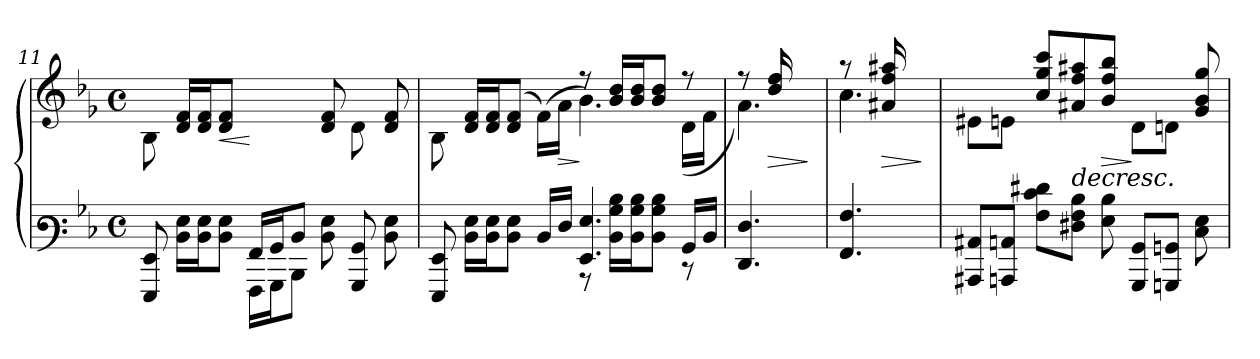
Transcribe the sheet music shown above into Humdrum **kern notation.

**kern	**kern	**dynam
*part1	*part1	*part1
*staff2	*staff1	*staff1/2
*clefF3	*clefG3	*
*k[b-e-]	*k[b-e-]	*
*M4/4	*M4/4	*
*met(c)	*met(c)	*
=11	=11	=11
*^	*	*
8GGG/ 8GG/	4.ryy	8G\	.
16D\ 16G\LL	.	16B-/ 16d/LL	.
16D\ 16G\J	.	16B-/ 16d/J	.
!	!	!	!LO:HP:b
!	!	!	!LO:HP:n=1:b
8D\ 8G\J	.	8B-/ 8d/J	< >
16AA/LL	16AAA\LL	4ryy	[
16BB-/J	16BBB-\J	.	.
8D/J	8DD\J	.	.
4.ryy	8D\ 8G\	8B-/ 8d/	.
.	8BBB-/ 8BB-/	8B-\	]
.	8D\ 8G\	8B-/ 8d/	.
=12	=12	=12	=12
*	*	*^	*
8GGG/ 8GG/	2ryy	2ryy	8G\	.
16D\ 16G\LL	.	.	16B-/ 16d/LL	.
16D\ 16G\J	.	.	16B-/ 16d/J	.
8D\ 8G\J	.	.	(<8B-/ 8d/J	.
16D/LL	.	.	(<16d\LL)	.
!	!	!	!	!LO:HP:b
!	!	!	!	!LO:HP:n=1:b
16F/JJ	.	.	16f\JJ	> >
4.GG/ 4.G/	8rBBB	8rdd	4.g\)	]
.	16D\ 16B-\ 16d\LL	16g/ 16b-/LL	.	.
.	16D\ 16B-\ 16d\J	16g/ 16b-/J	.	.
.	8D\ 8B-\ 8d\J	8g/ 8b-/J	.	.
16BB-/LL	8rDD	8rdd	(<16B-\LL	]
16D/JJ	.	.	16d\JJ	.
*v	*v	*	*	*
!!LO:LB:g=z	!!
=13	=13	=13	=13
4.FF/ 4.F/	8rdd	4.f\)	.
!	!	!	!LO:HP:b
!	!	!	!LO:HP:n=1:b
.	16b-/ 16dd/LL	.	> >
.	8.ryy	.	.
*	*v	*v	*
.	.	] ]
=14	=14	=14
*	*^	*
4.AA/ 4.A/	8rff	(4.a\	.
!	!	!	!LO:HP:b
.	16f#X/ 16dd/ 16ff#X/LL	.	>
.	8.ryy	.	.
*	*v	*v	*
.	.	]
=15	=15	=15
8CC#X/ 8C#X/L	8c#X\L	.
8CCn/ 8Cn/J	8cn\J	.
8A\ 8e-\ 8f#X\L	8a/ 8ee-/ 8aa/L	.
!	!	!LO:HP:b
8F#X\ 8A\ 8d\J	8f#X/ 8dd/ 8ff#X/	>
!	!	!LO:HP:b
8G\ 8d\	8g/ 8dd/ 8gg/J	>
8BBB-/ 8BB-/L	8B-\L	]
8BBBn/ 8BBn/J	8Bn\J	]
8E-\ 8G\	8e-/ 8g/ 8ee-/	.
=	=	=
*-	*-	*-
